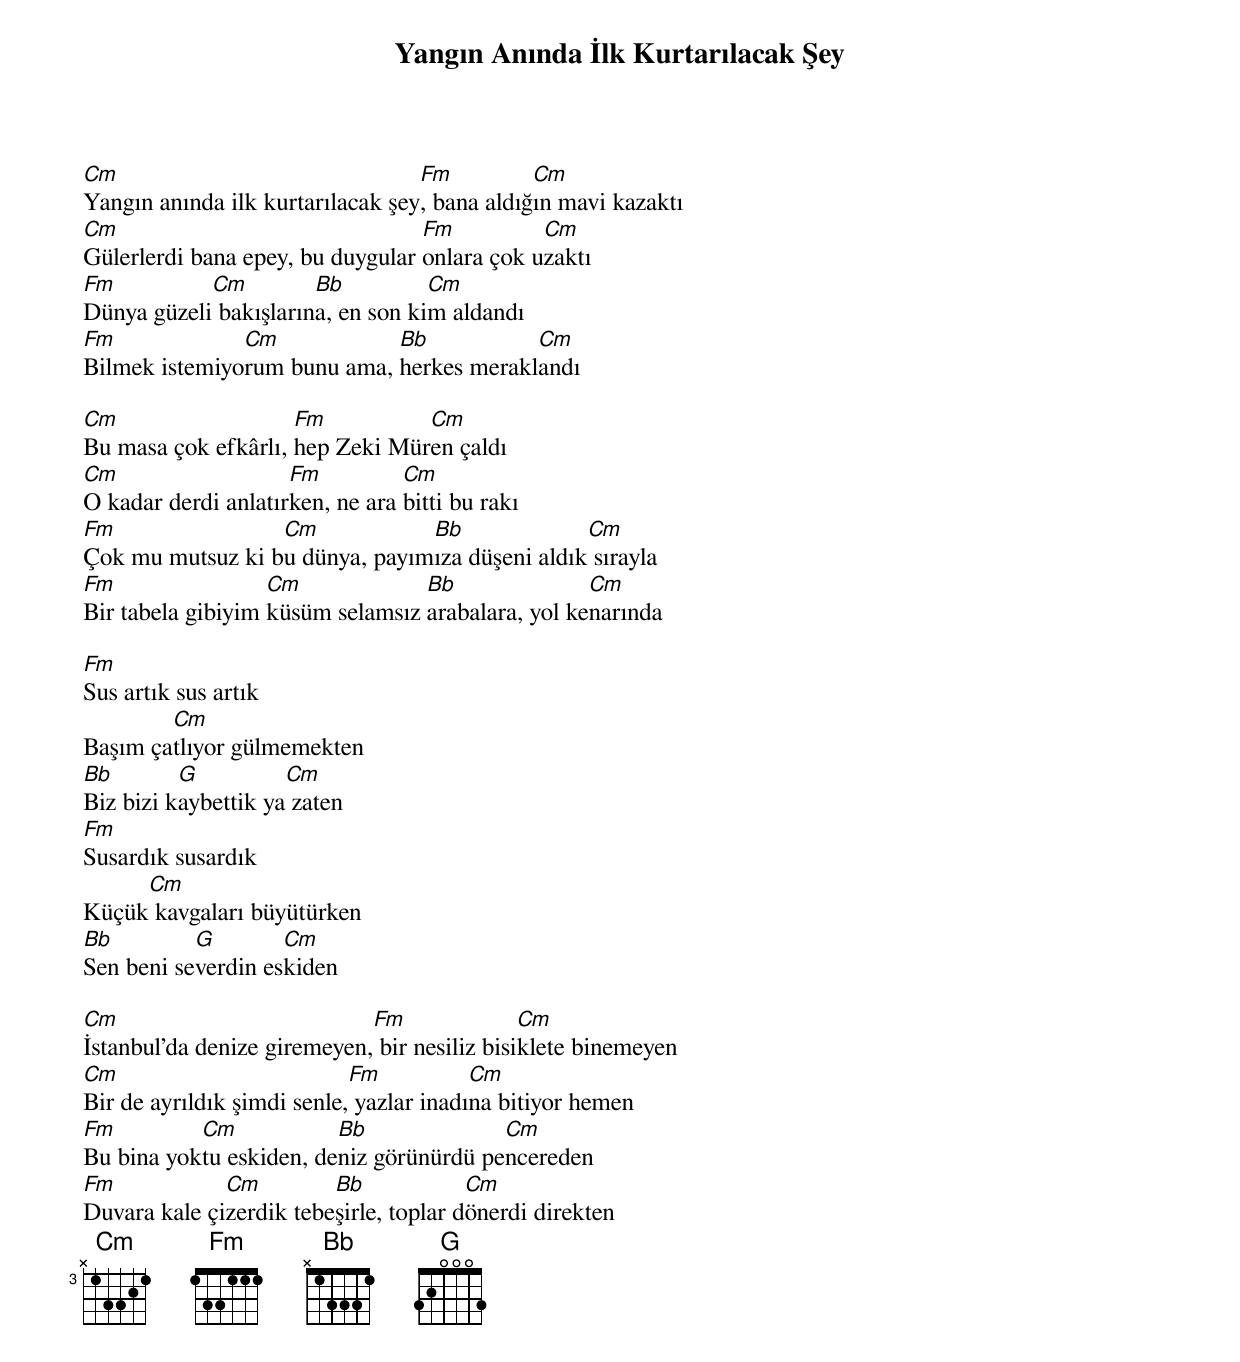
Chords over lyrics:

{title: Yangın Anında İlk Kurtarılacak Şey}
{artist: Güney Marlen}

Cm                                Fm          Cm
Yangın anında ilk kurtarılacak şey, bana aldığın mavi kazaktı
Cm                                Fm          Cm
Gülerlerdi bana epey, bu duygular onlara çok uzaktı
Fm          Cm         Bb          Cm
Dünya güzeli bakışlarına, en son kim aldandı
Fm             Cm            Bb           Cm
Bilmek istemiyorum bunu ama, herkes meraklandı

Cm                   Fm          Cm
Bu masa çok efkârlı, hep Zeki Müren çaldı
Cm                   Fm          Cm
O kadar derdi anlatırken, ne ara bitti bu rakı
Fm                Cm            Bb              Cm
Çok mu mutsuz ki bu dünya, payımıza düşeni aldık sırayla
Fm                 Cm             Bb               Cm
Bir tabela gibiyim küsüm selamsız arabalara, yol kenarında

Fm
Sus artık sus artık
        Cm
Başım çatlıyor gülmemekten
Bb        G          Cm
Biz bizi kaybettik ya zaten
Fm
Susardık susardık
     Cm
Küçük kavgaları büyütürken
Bb         G        Cm
Sen beni severdin eskiden

Cm                           Fm               Cm
İstanbul’da denize giremeyen, bir nesiliz bisiklete binemeyen
Cm                          Fm           Cm
Bir de ayrıldık şimdi senle, yazlar inadına bitiyor hemen
Fm         Cm            Bb              Cm
Bu bina yoktu eskiden, deniz görünürdü pencereden
Fm            Cm         Bb             Cm
Duvara kale çizerdik tebeşirle, toplar dönerdi direkten
